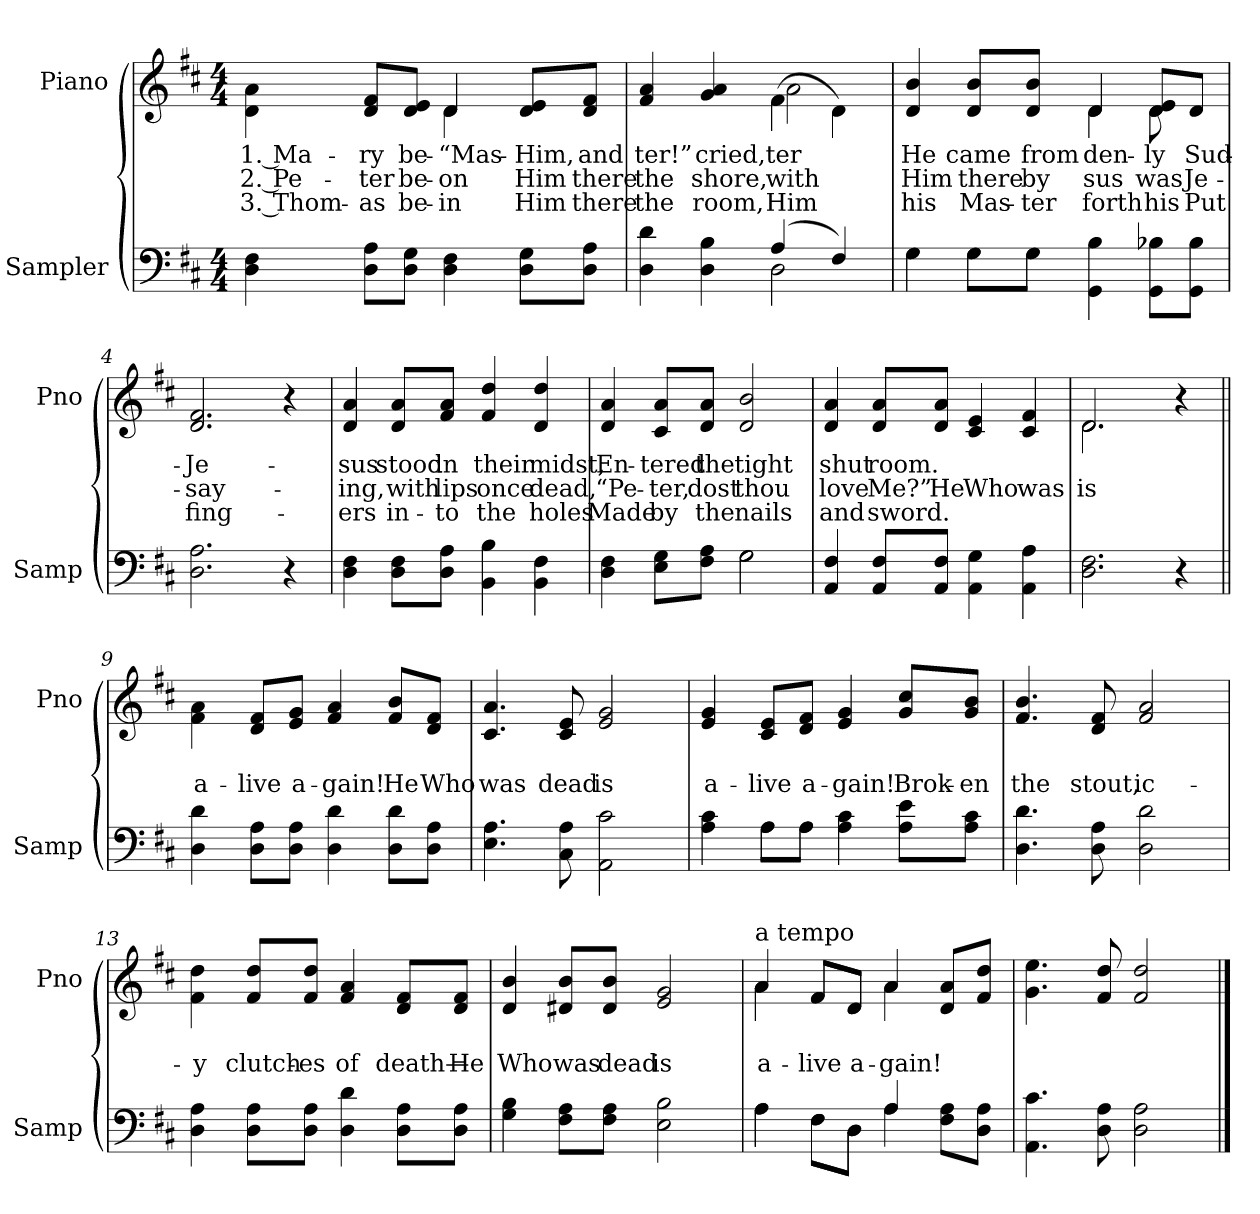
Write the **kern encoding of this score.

**kern	**kern	**text	**text	**text
*part2	*part1	*part1	*part1	*part1
*staff2	*staff1	*staff1	*staff1	*staff1
*I"Sampler	*I"Piano	*	*	*
*I'Samp	*I'Pno	*	*	*
*clefF4	*clefG2	*	*	*
*k[f#c#]	*k[f#c#]	*	*	*
*D:	*D:	*	*	*
*M4/4	*M4/4	*	*	*
=1	=1	=1	=1	=1
*	*^	*	*	*
4D 4F#	4d\ 4a\	2ryy	1. Ma-	2. Pe-	3. Thom-
8D\ 8A\L	8d/ 8f#/L	.	-ry	-ter	-as
8D\ 8G\J	8d/ 8e/J	.	be-	be-	be-
4D 4F#	4d/	4d	“Mas-	on	in
8D\ 8G\L	8d/ 8e/L	4ryy	Him,	Him	Him
8D\ 8A\J	8d/ 8f#/J	.	and	there	there
=2	=2	=2	=2	=2	=2
*^	*	*	*	*	*
4D 4d	2ryy	4f# 4a	2ryy	-ter!”	the	the
4D 4B	.	4g 4a	.	cried,	shore,	room,
(4A/	2D	(4f#\	2a	-ter	with	Him
4F#/)	.	4d\)	.	.	.	.
=3	=3	=3	=3	=3	=3	=3
4G\	4G	4d 4b	2ryy	He	Him	his
8G\L	8G\L	8d/ 8b/L	.	came	there	Mas-
8G\J	8G\J	8d/ 8b/J	.	from	by	-ter
4GG 4B	2ryy	4d/	4d	-den-	-sus	forth
8GG\ 8B-X\L	.	8d/ 8e/L	8d	-ly	was	his
8GG\ 8B-\J	.	8d/J	8ryy	Sud-	Je-	Put
*v	*v	*	*	*	*	*
*	*v	*v	*	*	*
=4	=4	=4	=4	=4
2.D 2.A	2.d 2.f#	Je-	say-	fing-
4r	4r	.	.	.
=5	=5	=5	=5	=5
4D 4F#	4d 4a	-sus	-ing,	-ers
8D\ 8F#\L	8d/ 8a/L	stood	with	in-
8D\ 8A\J	8f#/ 8a/J	in	lips	-to
4BB 4B	4f# 4dd	their	once	the
4BB 4F#	4d 4dd	midst,	dead,	holes
=6	=6	=6	=6	=6
*^	*	*	*	*
4D 4F#	2ryy	4d 4a	En-	“Pe-	Made
8E\ 8G\L	.	8c#/ 8a/L	-tered	-ter,	by
8F#\ 8A\J	.	8d/ 8a/J	the	dost	the
2G\	2G	2d 2b	tight	thou	nails
*v	*v	*	*	*	*
=7	=7	=7	=7	=7
4AA 4F#	4d 4a	shut	love	and
8AA/ 8F#/L	8d/ 8a/L	room.	Me?”	sword.
8AA/ 8F#/J	8d/ 8a/J	.	He	.
4AA 4G	4c# 4e	.	Who	.
4AA 4A	4c# 4f#	.	was	.
=8	=8	=8	=8	=8
*	*^	*	*	*
2.D 2.F#	2.d/	2.d	.	is	.
4r	4r	4ryy	.	.	.
=9||	=9||	=9||	=9||	=9||	=9||
!	!LO:TX:t=Refrain	!	!	!	!
*	*v	*v	*	*	*
4D 4d	4f#\ 4a\	.	a-	.
8D\ 8A\L	8d/ 8f#/L	.	-live	.
8D\ 8A\J	8e/ 8g/J	.	a-	.
4D 4d	4f# 4a	.	-gain!	.
8D\ 8d\L	8f#/ 8b/L	.	He	.
8D\ 8A\J	8d/ 8f#/J	.	Who	.
=10	=10	=10	=10	=10
4.E 4.A	4.c# 4.a	.	was	.
8C# 8A	8c# 8e	.	dead	.
2AA 2c#	2e 2g	.	is	.
=11	=11	=11	=11	=11
*^	*	*	*	*
4A 4c#	4ryy	4e 4g	.	a-	.
8A\L	8A\L	8c#/ 8e/L	.	-live	.
8A\J	8A\J	8d/ 8f#/J	.	a-	.
4A 4c#	2ryy	4e 4g	.	-gain!	.
8A\ 8e\L	.	8g/ 8cc#/L	.	Brok-	.
8A\ 8c#\J	.	8g/ 8b/J	.	-en	.
*v	*v	*	*	*	*
=12	=12	=12	=12	=12
4.D 4.d	4.f# 4.b	.	the	.
8D 8A	8d 8f#	.	stout,	.
2D 2d	2f# 2a	.	ic-	.
=13	=13	=13	=13	=13
4D 4A	4f#\ 4dd\	.	-y	.
8D\ 8A\L	8f#/ 8dd/L	.	clutch-	.
8D\ 8A\J	8f#/ 8dd/J	.	-es	.
4D 4d	4f# 4a	.	of	.
8D\ 8A\L	8d/ 8f#/L	.	death—	.
8D\ 8A\J	8d/ 8f#/J	.	He	.
=14	=14	=14	=14	=14
4G 4B	4d 4b	.	Who	.
8F#\ 8A\L	8d#X/ 8b/L	.	was	.
8F#\ 8A\J	8d#/ 8b/J	.	dead	.
2E 2B	2e 2g	.	is	.
=15	=15	=15	=15	=15
*^	*^	*	*	*
!	!	!LO:TX:t=a tempo	!	!	!	!
4A\	4A	4a/	4a	.	a-	.
8F#\L	8F#\L	8f#/L	8f#/L	.	-live	.
8D\J	8D\J	8d/J	8d/J	.	a-	.
4A/	4A	4a/	4a	.	-gain!	.
8F#\ 8A\L	4ryy	8d/ 8a/L	4ryy	.	.	.
8D\ 8A\J	.	8f#/ 8dd/J	.	.	.	.
*v	*v	*	*	*	*	*
*	*v	*v	*	*	*
=16	=16	=16	=16	=16
4.AA 4.c#	4.g 4.ee	.	.	.
8D 8A	8f# 8dd	.	.	.
2D 2A	2f# 2dd	.	.	.
==	==	==	==	==
*-	*-	*-	*-	*-
